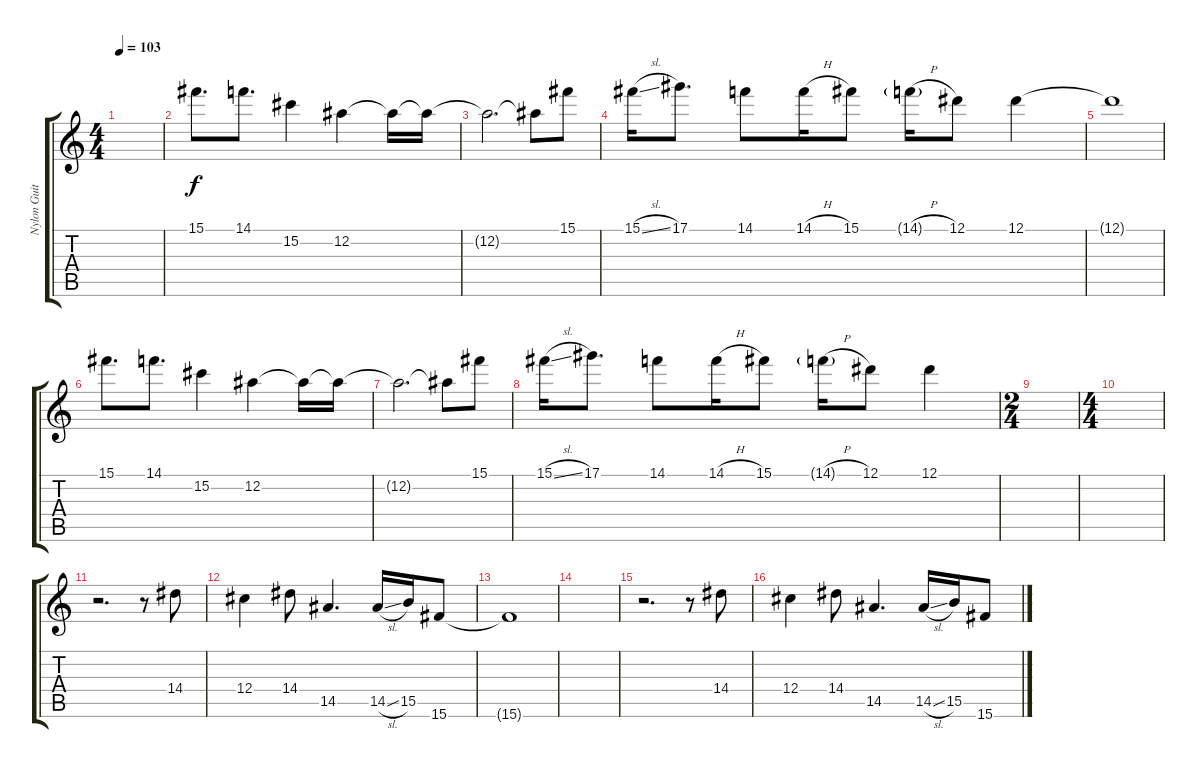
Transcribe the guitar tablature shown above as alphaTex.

\track ("Nylon Guitar" "Nylon Guit") {instrument acousticguitarnylon}
\staff {score tabs}
\tuning (Eb4 Bb3 Gb3 Db3 Ab2 Eb2) {hide}
\ts (4 4)
\tempo 103
\clef g2
\ks c
|
15.1.8{d} 14.1.8{d} 15.2.4 12.2.4 12.2{t}.16 12.2{t}.16 |
12.2{t}.2{d} 12.2{t}.8 15.1.8 |
15.1{sl}.16 17.1.8{d} 14.1.8 14.1{h}.16 15.1.8 14.1{h g}.16 12.1.8 12.1.4 |
12.1{t}.1 |
15.1.8{d} 14.1.8{d} 15.2.4 12.2.4 12.2{t}.16 12.2{t}.16 |
12.2{t}.2{d} 12.2{t}.8 15.1.8 |
15.1{sl}.16 17.1.8{d} 14.1.8 14.1{h}.16 15.1.8 14.1{h g}.16 12.1.8 12.1.4 |
\ts (2 4)
|
\ts (4 4)
|
r.2{d} r.8 14.4.8 |
12.4.4 14.4.8 14.5.4{d} 14.5{sl}.16 15.5.16 15.6.8 |
15.6{t}.1 |
|
r.2{d} r.8 14.4.8 |
12.4.4 14.4.8 14.5.4{d} 14.5{sl}.16 15.5.16 15.6.8
